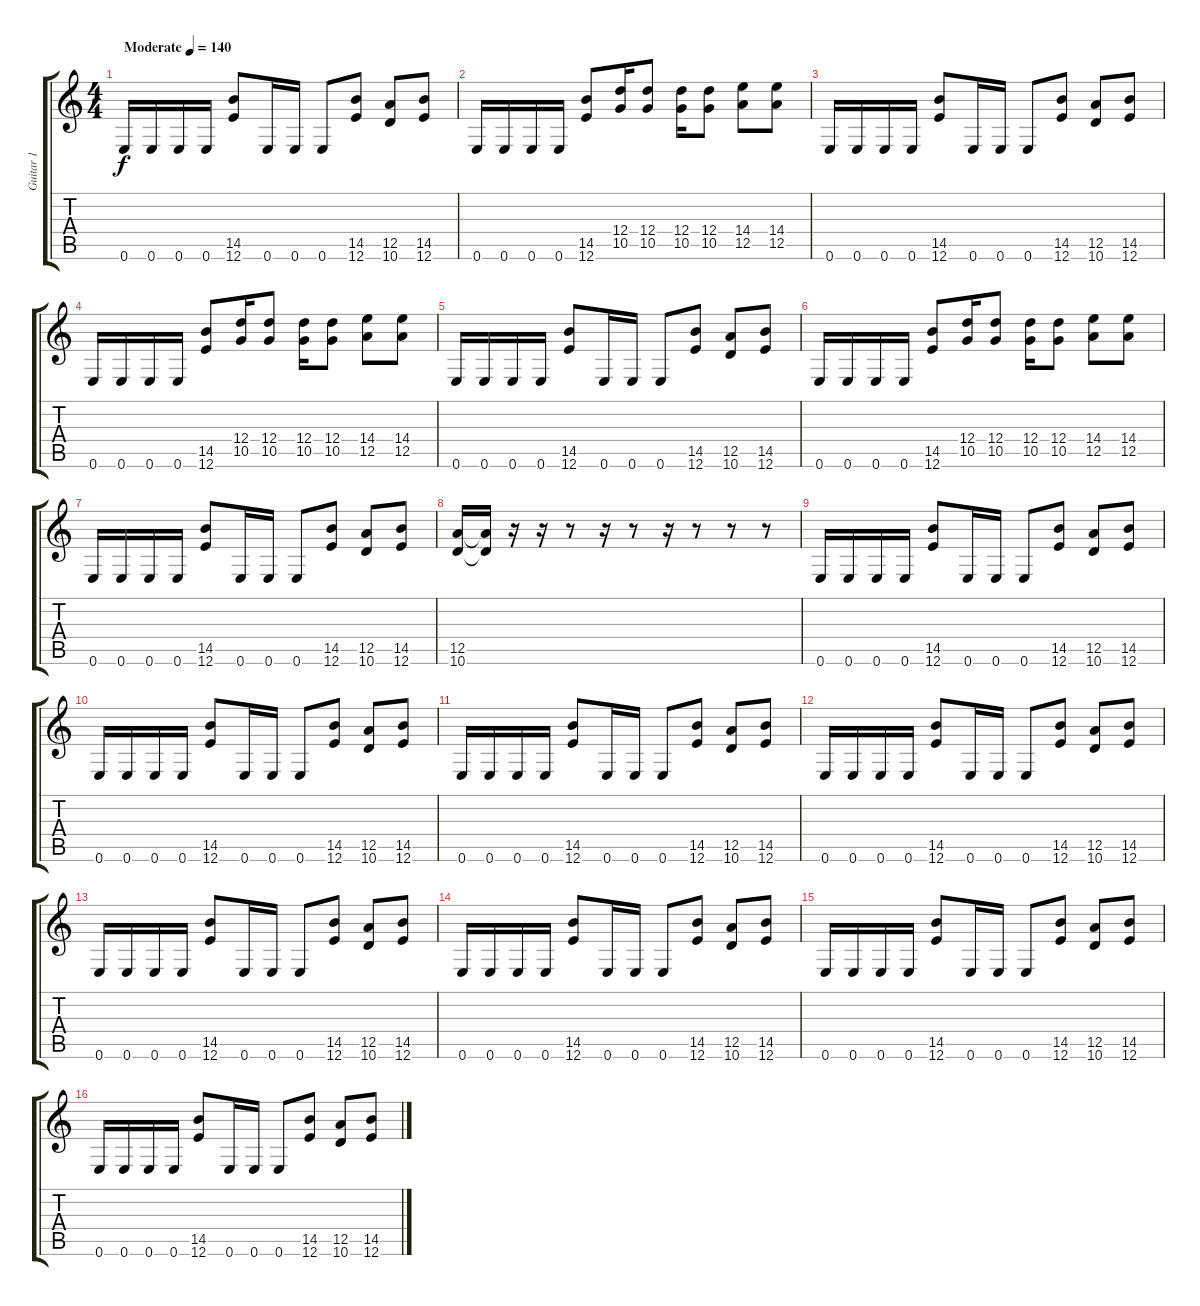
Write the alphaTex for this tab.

\track ("Guitar 1" "Guitar 1") {instrument distortionguitar}
\staff {score tabs}
\tuning (E4 B3 G3 D3 A2 E2) {hide}
\ts (4 4)
\tempo (140 "Moderate")
\clef g2
\ks c
0.6.16{dy f instrument distortionguitar} 0.6.16 0.6.16 0.6.16 (14.5 12.6).8 0.6.16 0.6.16 0.6.8 (14.5 12.6).8 (12.5 10.6).8 (14.5 12.6).8 |
0.6.16 0.6.16 0.6.16 0.6.16 (14.5 12.6).8 (12.4 10.5).16 (12.4 10.5).8 (12.4 10.5).16 (12.4 10.5).8 (14.4 12.5).8 (14.4 12.5).8 |
0.6.16 0.6.16 0.6.16 0.6.16 (14.5 12.6).8 0.6.16 0.6.16 0.6.8 (14.5 12.6).8 (12.5 10.6).8 (14.5 12.6).8 |
0.6.16 0.6.16 0.6.16 0.6.16 (14.5 12.6).8 (12.4 10.5).16 (12.4 10.5).8 (12.4 10.5).16 (12.4 10.5).8 (14.4 12.5).8 (14.4 12.5).8 |
0.6.16 0.6.16 0.6.16 0.6.16 (14.5 12.6).8 0.6.16 0.6.16 0.6.8 (14.5 12.6).8 (12.5 10.6).8 (14.5 12.6).8 |
0.6.16 0.6.16 0.6.16 0.6.16 (14.5 12.6).8 (12.4 10.5).16 (12.4 10.5).8 (12.4 10.5).16 (12.4 10.5).8 (14.4 12.5).8 (14.4 12.5).8 |
0.6.16 0.6.16 0.6.16 0.6.16 (14.5 12.6).8 0.6.16 0.6.16 0.6.8 (14.5 12.6).8 (12.5 10.6).8 (14.5 12.6).8 |
(12.5 10.6).16 (12.5{t} 10.6{t}).16 r.16 r.16 r.8 r.16 r.8 r.16 r.8 r.8 r.8 |
0.6.16 0.6.16 0.6.16 0.6.16 (14.5 12.6).8 0.6.16 0.6.16 0.6.8 (14.5 12.6).8 (12.5 10.6).8 (14.5 12.6).8 |
0.6.16 0.6.16 0.6.16 0.6.16 (14.5 12.6).8 0.6.16 0.6.16 0.6.8 (14.5 12.6).8 (12.5 10.6).8 (14.5 12.6).8 |
0.6.16 0.6.16 0.6.16 0.6.16 (14.5 12.6).8 0.6.16 0.6.16 0.6.8 (14.5 12.6).8 (12.5 10.6).8 (14.5 12.6).8 |
0.6.16 0.6.16 0.6.16 0.6.16 (14.5 12.6).8 0.6.16 0.6.16 0.6.8 (14.5 12.6).8 (12.5 10.6).8 (14.5 12.6).8 |
0.6.16 0.6.16 0.6.16 0.6.16 (14.5 12.6).8 0.6.16 0.6.16 0.6.8 (14.5 12.6).8 (12.5 10.6).8 (14.5 12.6).8 |
0.6.16 0.6.16 0.6.16 0.6.16 (14.5 12.6).8 0.6.16 0.6.16 0.6.8 (14.5 12.6).8 (12.5 10.6).8 (14.5 12.6).8 |
0.6.16 0.6.16 0.6.16 0.6.16 (14.5 12.6).8 0.6.16 0.6.16 0.6.8 (14.5 12.6).8 (12.5 10.6).8 (14.5 12.6).8 |
0.6.16 0.6.16 0.6.16 0.6.16 (14.5 12.6).8 0.6.16 0.6.16 0.6.8 (14.5 12.6).8 (12.5 10.6).8 (14.5 12.6).8
